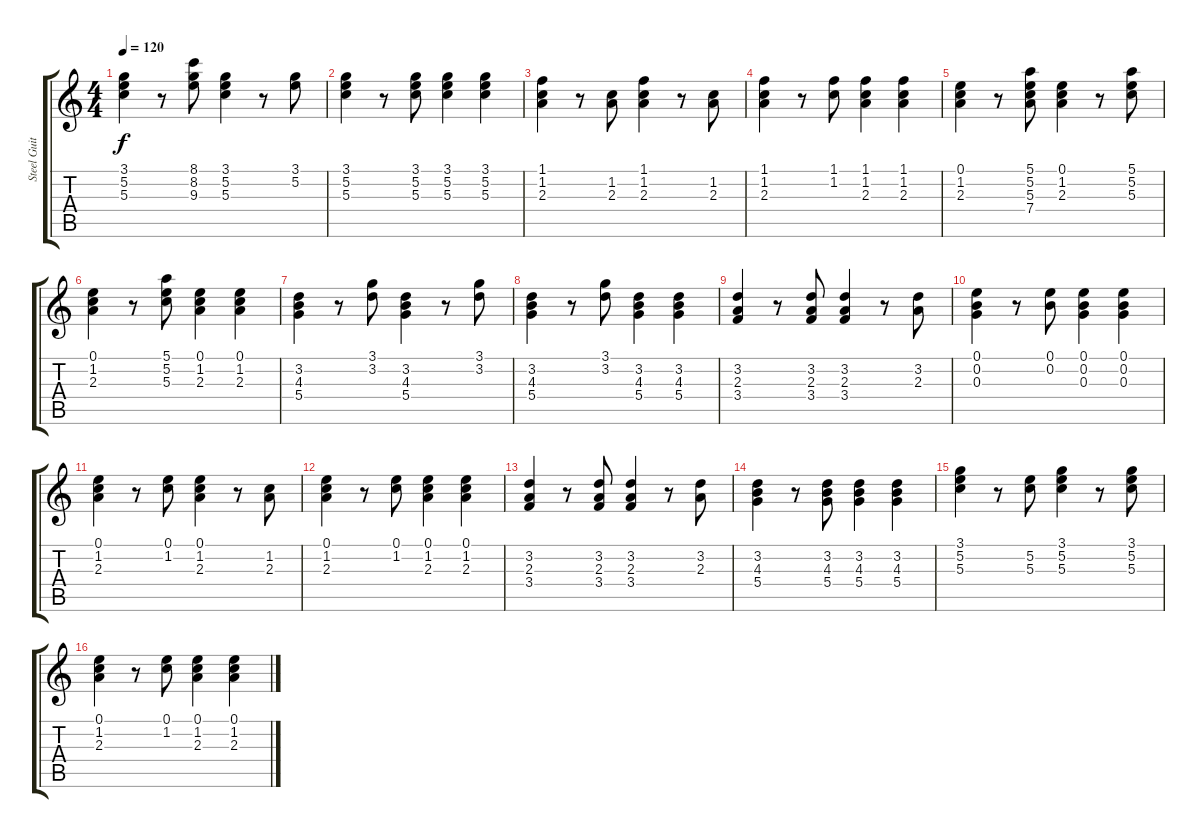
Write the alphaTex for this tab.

\track ("Steel Guitar" "Steel Guit") {instrument acousticguitarsteel}
\staff {score tabs}
\tuning (E4 B3 G3 D3 A2 E2) {hide}
\ts (4 4)
\tempo 120
\clef g2
\ks c
(3.1 5.2 5.3).4{dy f} r.8 (8.1 8.2 9.3).8 (3.1 5.2 5.3).4 r.8 (3.1 5.2).8 |
(3.1 5.2 5.3).4 r.8 (3.1 5.2 5.3).8 (3.1 5.2 5.3).4 (3.1 5.2 5.3).4 |
(1.1 1.2 2.3).4 r.8 (1.2 2.3).8 (1.1 1.2 2.3).4 r.8 (1.2 2.3).8 |
(1.1 1.2 2.3).4 r.8 (1.1 1.2).8 (1.1 1.2 2.3).4 (1.1 1.2 2.3).4 |
(0.1 1.2 2.3).4 r.8 (5.1 5.2 5.3 7.4).8 (0.1 1.2 2.3).4 r.8 (5.1 5.2 5.3).8 |
(0.1 1.2 2.3).4 r.8 (5.1 5.2 5.3).8 (0.1 1.2 2.3).4 (0.1 1.2 2.3).4 |
(3.2 4.3 5.4).4 r.8 (3.1 3.2).8 (3.2 4.3 5.4).4 r.8 (3.1 3.2).8 |
(3.2 4.3 5.4).4 r.8 (3.1 3.2).8 (3.2 4.3 5.4).4 (3.2 4.3 5.4).4 |
(3.2 2.3 3.4).4 r.8 (3.2 2.3 3.4).8 (3.2 2.3 3.4).4 r.8 (3.2 2.3).8 |
(0.1 0.2 0.3).4 r.8 (0.1 0.2).8 (0.1 0.2 0.3).4 (0.1 0.2 0.3).4 |
(0.1 1.2 2.3).4 r.8 (0.1 1.2).8 (0.1 1.2 2.3).4 r.8 (1.2 2.3).8 |
(0.1 1.2 2.3).4 r.8 (0.1 1.2).8 (0.1 1.2 2.3).4 (0.1 1.2 2.3).4 |
(3.2 2.3 3.4).4 r.8 (3.2 2.3 3.4).8 (3.2 2.3 3.4).4 r.8 (3.2 2.3).8 |
(3.2 4.3 5.4).4 r.8 (3.2 4.3 5.4).8 (3.2 4.3 5.4).4 (3.2 4.3 5.4).4 |
(3.1 5.2 5.3).4 r.8 (5.2 5.3).8 (3.1 5.2 5.3).4 r.8 (3.1 5.2 5.3).8 |
(0.1 1.2 2.3).4 r.8 (0.1 1.2).8 (0.1 1.2 2.3).4 (0.1 1.2 2.3).4
